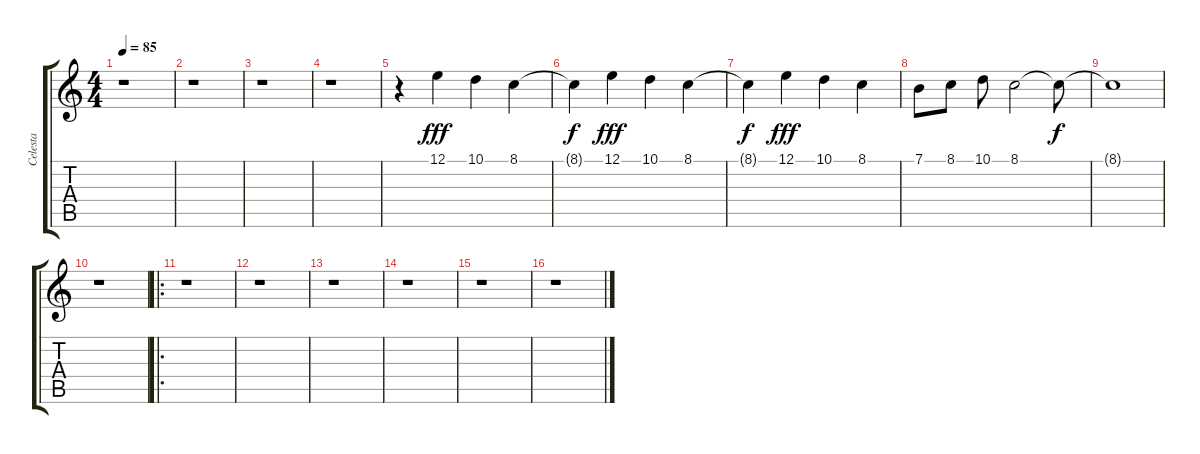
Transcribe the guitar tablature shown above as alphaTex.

\track ("Celesta" "Celesta") {instrument celesta}
\staff {score tabs}
\tuning (E4 B3 G3 D3 A2 E2) {hide}
\ts (4 4)
\tempo 85
\clef g2
\ks c
r.1{dy fff instrument celesta} |
r.1 |
r.1 |
r.1 |
r.4 12.1.4 10.1.4 8.1.4 |
8.1{t}.4{dy f} 12.1.4{dy fff} 10.1.4 8.1.4 |
8.1{t}.4{dy f} 12.1.4{dy fff} 10.1.4 8.1.4 |
7.1.8 8.1.8 10.1.8 8.1.2 8.1{t}.8{dy f} |
8.1{t}.1 |
r.1 |
\ro
r.1 |
r.1 |
r.1 |
r.1 |
r.1 |
r.1
